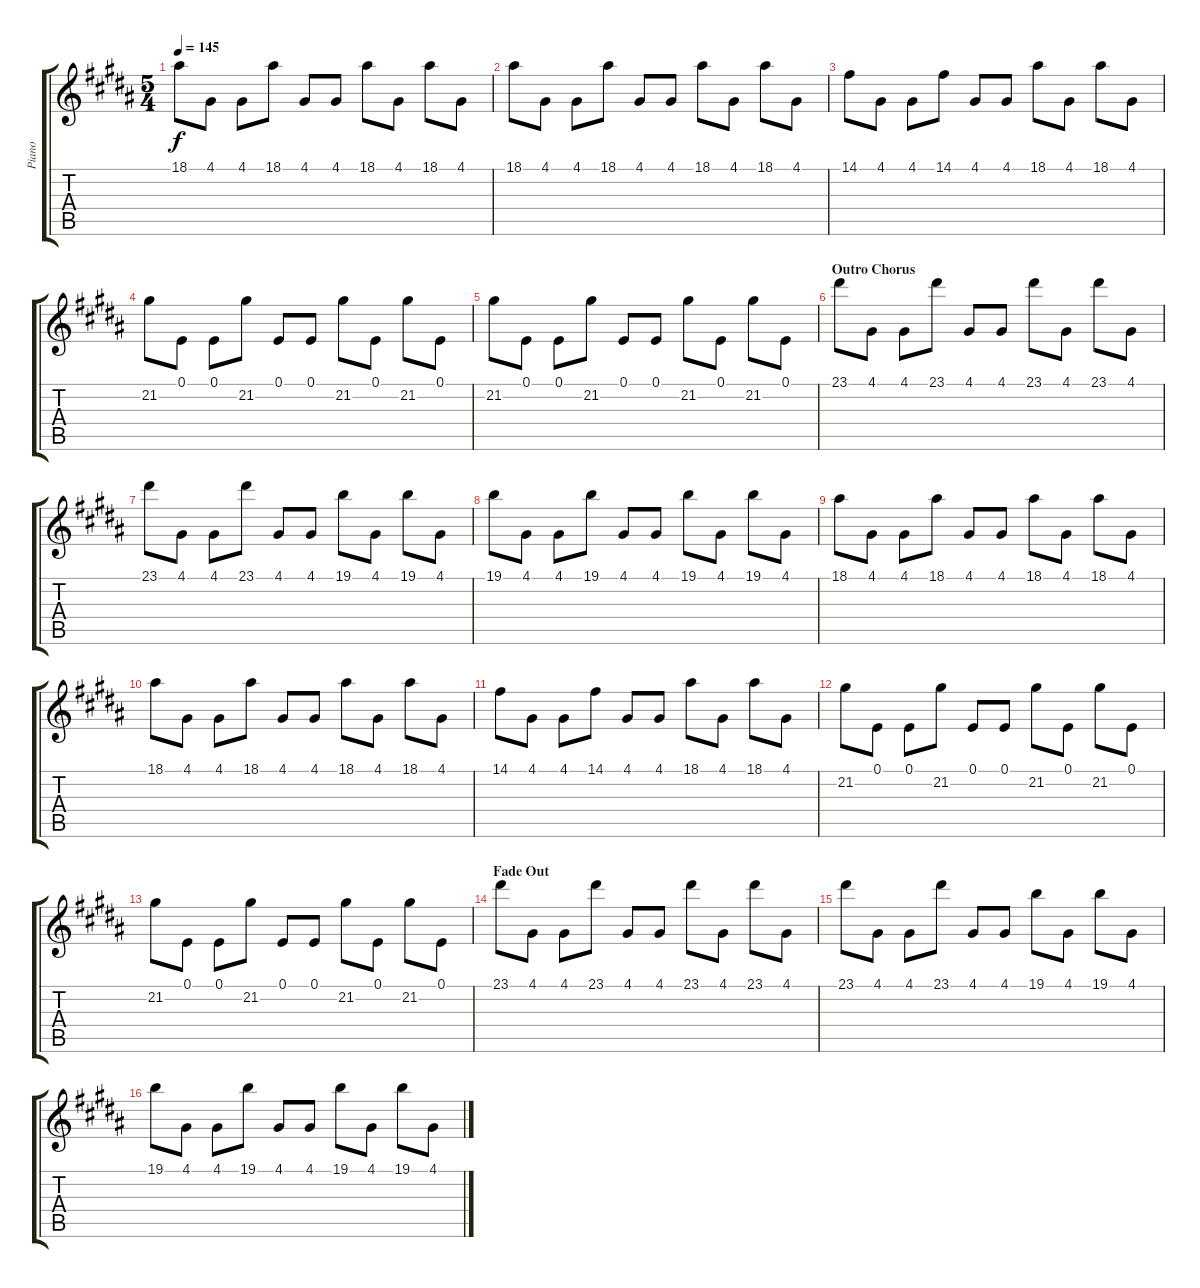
\track ("Piano" "Piano") {instrument electricpiano1}
\staff {score tabs}
\tuning (E4 B3 G3 D3 A2 E2) {hide}
\ts (5 4)
\tempo 145
\clef g2
\ks b
18.1.8{dy f} 4.1.8 4.1.8 18.1.8 4.1.8 4.1.8 18.1.8 4.1.8 18.1.8 4.1.8 |
18.1.8 4.1.8 4.1.8 18.1.8 4.1.8 4.1.8 18.1.8 4.1.8 18.1.8 4.1.8 |
14.1.8 4.1.8 4.1.8 14.1.8 4.1.8 4.1.8 18.1.8 4.1.8 18.1.8 4.1.8 |
21.2.8 0.1.8 0.1.8 21.2.8 0.1.8 0.1.8 21.2.8 0.1.8 21.2.8 0.1.8 |
21.2.8 0.1.8 0.1.8 21.2.8 0.1.8 0.1.8 21.2.8 0.1.8 21.2.8 0.1.8 |
\section ("" "Outro Chorus")
23.1.8 4.1.8 4.1.8 23.1.8 4.1.8 4.1.8 23.1.8 4.1.8 23.1.8 4.1.8 |
23.1.8 4.1.8 4.1.8 23.1.8 4.1.8 4.1.8 19.1.8 4.1.8 19.1.8 4.1.8 |
19.1.8 4.1.8 4.1.8 19.1.8 4.1.8 4.1.8 19.1.8 4.1.8 19.1.8 4.1.8 |
18.1.8 4.1.8 4.1.8 18.1.8 4.1.8 4.1.8 18.1.8 4.1.8 18.1.8 4.1.8 |
18.1.8 4.1.8 4.1.8 18.1.8 4.1.8 4.1.8 18.1.8 4.1.8 18.1.8 4.1.8 |
14.1.8 4.1.8 4.1.8 14.1.8 4.1.8 4.1.8 18.1.8 4.1.8 18.1.8 4.1.8 |
21.2.8 0.1.8 0.1.8 21.2.8 0.1.8 0.1.8 21.2.8 0.1.8 21.2.8 0.1.8 |
21.2.8 0.1.8 0.1.8 21.2.8 0.1.8 0.1.8 21.2.8 0.1.8 21.2.8 0.1.8 |
\section ("" "Fade Out")
23.1.8{volume 11} 4.1.8 4.1.8 23.1.8 4.1.8 4.1.8 23.1.8 4.1.8 23.1.8{volume 9} 4.1.8 |
23.1.8 4.1.8 4.1.8 23.1.8 4.1.8 4.1.8 19.1.8{volume 7} 4.1.8 19.1.8 4.1.8 |
19.1.8 4.1.8 4.1.8 19.1.8 4.1.8{volume 5} 4.1.8 19.1.8 4.1.8 19.1.8 4.1.8
